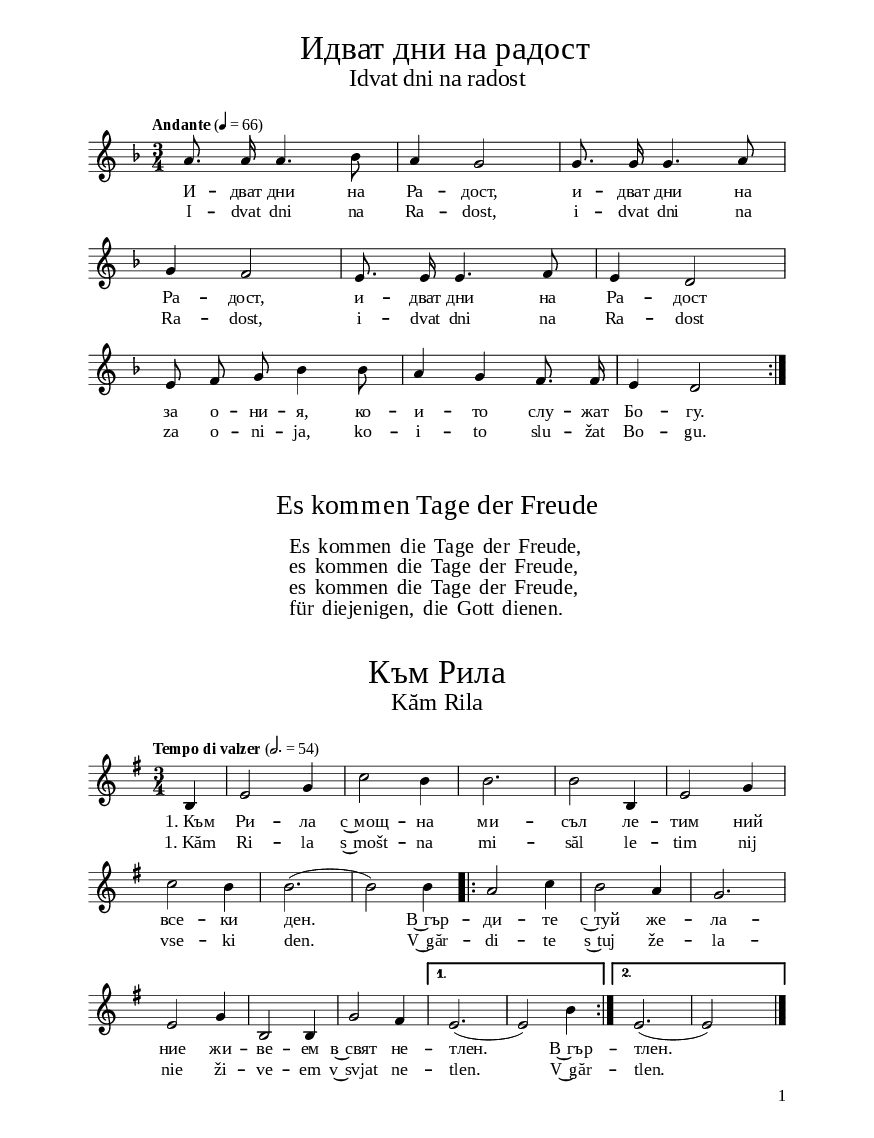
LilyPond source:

\version "2.24.1"

% include paper part and global functions
\include "include/globals.ily"

\bookpart {
  \label #'ref056_1
  \tocItem \markup "Идват дни на радост – Idvat dni na radost"
  \include "include/bookpart-paper.ily"
  \score {
    \include "include/score-layout.ily"

    \new Voice \absolute  {
      \clef treble
      \key d \minor
      \time 3/4
      \autoBeamOff
      \tempoFunc "Andante" 4 "66"
      \repeat volta 2 {

        a'8. a'16 a'4. bes'8 | a'4 g'2 | g'8. g'16 g'4. a'8 | \break
        g'4 f'2 | e'8. e'16 e'4. f'8 | e'4 d'2 | \break
        e'8 f'8 g'8 bes'4 bes'8 | a'4 g'4 f'8. f'16 | e'4 d'2 |
      }
    }

    \addlyrics {
      И -- дват дни на Ра -- дост, и -- дват дни на
      Ра -- дост, и -- дват дни на Ра -- дост
      за о -- ни -- я, ко -- и -- то слу -- жат Бо -- гу.
    }

    \addlyrics {
      I -- dvat dni na Ra -- dost, i -- dvat dni na
      Ra -- dost, i -- dvat dni na Ra -- dost
      za o -- ni -- ja, ko -- i -- to slu -- žat Bo -- gu.
    }


    \header {
      title = \titleFunc "  Идват дни на радост" "Idvat dni na radost"
    }

    \midi{}

  } % score

  % include foreign translation(s) of the song
  \markup \empty-two
  \version "2.24.0"

\markup \fill-line { \fontsize #deTitleFontSize "Es kommen Tage der Freude" }
\markup \null
\markup \null

\markup \fontsize #deCoupletFontSize {
  \hspace #18
  \override #`(baseline-skip . ,deCoupletBaselineSkip)

  \column {
    \line { " " Es kommen die Tage der Freude, }

    \line { " " es kommen die Tage der Freude,}

    \line { " " es kommen die Tage der Freude,}

    \line { " " für diejenigen, die Gott dienen. }

  }

}


  \markup \empty-two

    \label #'ref056_2
  \tocItem \markup "Към Рила – Kăm Rila"

  \include "include/bookpart-paper.ily"
  \score {
    \include "include/score-layout.ily"

    \new Voice \absolute  {
      \clef treble
      \key e \minor
      \time 3/4
      \tempoFunc "Tempo di valzer" 2. "54"
      \partial 4 b4 | e'2 g'4 | c''2 b'4 | b'2. | b'2 b4 | e'2 g'4 | \break
      c''2 b'4 | b'2. ( | b'2 ) b'4 |
      \repeat volta 2 {
        a'2 c''4 | b'2 a'4 | g'2. \break
        e'2 g'4 | b2 b4 | g'2 fis'4
      }
      \alternative {
        { e'2. ( | e'2 ) b'4 | }
        { e'2. ( | e'2 ) s4 \bar "|." }
      }
    }

    \addlyrics {
      "1. Към" Ри -- ла с~мощ -- на ми -- съл ле -- тим ний
      все -- ки ден. В~гър -- ди -- те с~туй же -- ла --
      ние жи -- ве -- ем в~свят не -- тлен. В~гър -- тлен.
    }

   \addlyrics {
      "1. Kăm" Ri -- la s~mošt -- na mi -- săl le -- tim nij
      vse -- ki den. V~găr -- di -- te s~tuj že -- la --
      nie ži -- ve -- em v~svjat ne -- tlen. V~găr -- tlen.
    }

    \header {
      title = \titleFunc "Към Рила" "Kăm Rila"
    }

    \midi{}

  } % score

  \markup \fontsize #bgCoupletFontSize {
    \hspace #5
    \override #`(baseline-skip . ,bgCoupletBaselineSkip)
    \column {
     
      \line { 2. Отново ще се срещнем  }
      \line {   "   " при рилските очи. }
      \line {   "   " Тук нашата цигулка }
      \line {   "   " с нов тон ще зазвучи. }

      \line { " " }
      \line { 3. Душите ни  – цигулки }
      \line {   "   " ще леят красота, }
      \line {   "   " защото с тях ще свири  }
      \line {   "   " Доброто, Любовта. }

      \line { " " }
      \line { 4. Ще идем ний на Рила, }
      \line {   "   " ще видим Мусала, }
      \line {   "   " безкрайната Природа  }
      \line {   "   " и своя мил Баща. }
    }

    \hspace #5
    \override #`(baseline-skip . ,bgCoupletBaselineSkip)
      \column {
     
      \line { 2. Otnovo šte se sreštnem  }
      \line {   "   " pri rilskite oči. }
      \line {   "   " Tuk našata cigulka }
      \line {   "   " s nov ton šte zazvuči. }

      \line { " " }
      \line { 3. Dušite ni  – cigulki }
      \line {   "   " šte lejat krasota, }
      \line {   "   " zaštoto s tjah šte sviri  }
      \line {   "   " Dobroto, Ljubovta. }

      \line { " " }
      \line { 4. Šte idem nij na Rila, }
      \line {   "   " šte vidim Musala, }
      \line {   "   " bezkrajnata Priroda  }
      \line {   "   " i svoja mil Bašta. }
    } %column
  } % markup

  \markup \empty-two

  \version "2.24.0"

\markup \fill-line { \fontsize #deTitleFontSize "Ins Rila fliegen wir" }
\markup \null
\markup \fontsize #deCoupletFontSize {
  \hspace #15
  \override #`(baseline-skip . ,deCoupletBaselineSkip)

  \column {


    \line { 1. Ins Rila fliegen wir  }
    \line {   "   " mit machtvollem Gedanken jeden Tag.  }
    \line {   "   " Mit diesem Wunsch in der Brust }
    \line {   "   " leben wir in einer unvergänglichen Welt. }

    \line { " " }
    \line { 2. Wieder werden wir uns  }
    \line {   "   " bei den Rila-Augen treffen. }
    \line {   "   " Hier wird die wunderbare Violine }
    \line {   "   " in neuem Klang ertönen. }
    \line { " " }
    \line { 3. Unsere Seelen – Geigen  }
    \line {   "   " werden Schönheit ausgießen, }
    \line {   "   " denn mit ihnen wird spielen  }
    \line {   "   " das Gute, die Liebe. }

    \line { " " }
    \line { 4. Wir werden ins Rila gehen, }
    \line {   "   " wir werden Musala sehen, }
    \line {   "   " die unendliche Natur  }
    \line {   "   " und unseren lieben Vater. }


  }

}



} % bookpart
